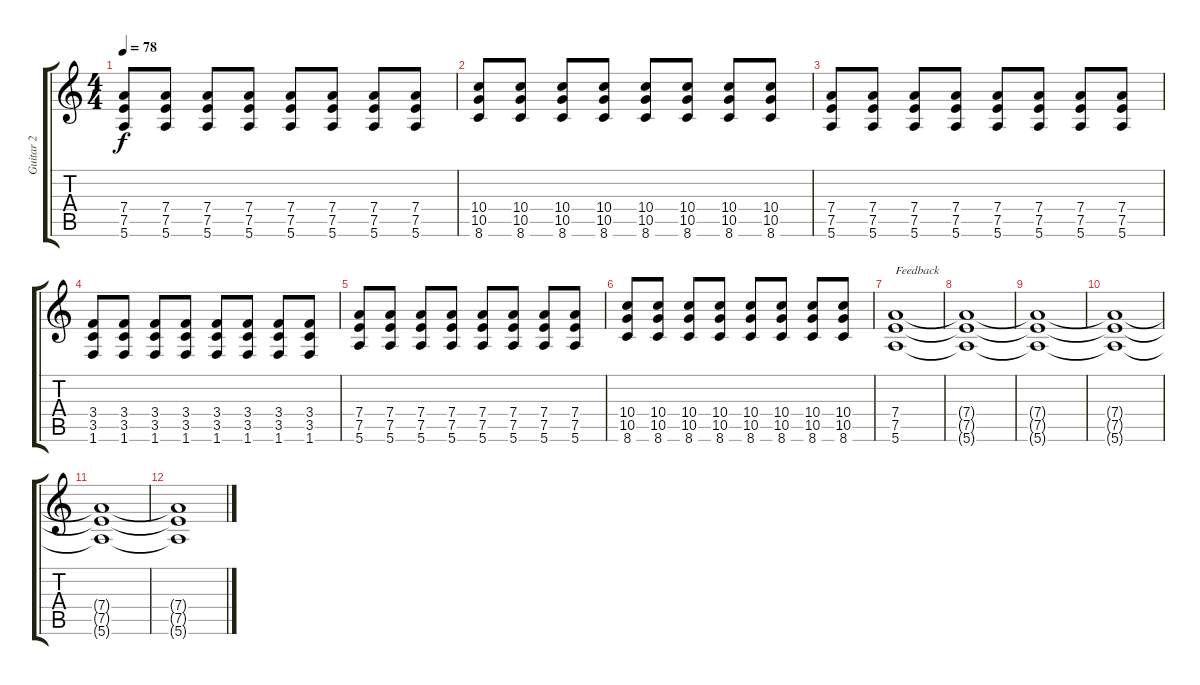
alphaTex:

\track ("Guitar 2" "Guitar 2") {instrument distortionguitar}
\staff {score tabs}
\tuning (E4 B3 G3 D3 A2 E2) {hide}
\ts (4 4)
\tempo 78
\clef g2
\ks c
(7.4 7.5 5.6).8{dy f} (7.4 7.5 5.6).8 (7.4 7.5 5.6).8 (7.4 7.5 5.6).8 (7.4 7.5 5.6).8 (7.4 7.5 5.6).8 (7.4 7.5 5.6).8 (7.4 7.5 5.6).8 |
(10.4 10.5 8.6).8 (10.4 10.5 8.6).8 (10.4 10.5 8.6).8 (10.4 10.5 8.6).8 (10.4 10.5 8.6).8 (10.4 10.5 8.6).8 (10.4 10.5 8.6).8 (10.4 10.5 8.6).8 |
(7.4 7.5 5.6).8 (7.4 7.5 5.6).8 (7.4 7.5 5.6).8 (7.4 7.5 5.6).8 (7.4 7.5 5.6).8 (7.4 7.5 5.6).8 (7.4 7.5 5.6).8 (7.4 7.5 5.6).8 |
(3.4 3.5 1.6).8 (3.4 3.5 1.6).8 (3.4 3.5 1.6).8 (3.4 3.5 1.6).8 (3.4 3.5 1.6).8 (3.4 3.5 1.6).8 (3.4 3.5 1.6).8 (3.4 3.5 1.6).8 |
(7.4 7.5 5.6).8 (7.4 7.5 5.6).8 (7.4 7.5 5.6).8 (7.4 7.5 5.6).8 (7.4 7.5 5.6).8 (7.4 7.5 5.6).8 (7.4 7.5 5.6).8 (7.4 7.5 5.6).8 |
(10.4 10.5 8.6).8 (10.4 10.5 8.6).8 (10.4 10.5 8.6).8 (10.4 10.5 8.6).8 (10.4 10.5 8.6).8 (10.4 10.5 8.6).8 (10.4 10.5 8.6).8 (10.4 10.5 8.6).8 |
(7.4 7.5 5.6).1{txt "Feedback"} |
(7.4{t} 7.5{t} 5.6{t}).1 |
(7.4{t} 7.5{t} 5.6{t}).1 |
(7.4{t} 7.5{t} 5.6{t}).1 |
(7.4{t} 7.5{t} 5.6{t}).1 |
(7.4{t} 7.5{t} 5.6{t}).1
